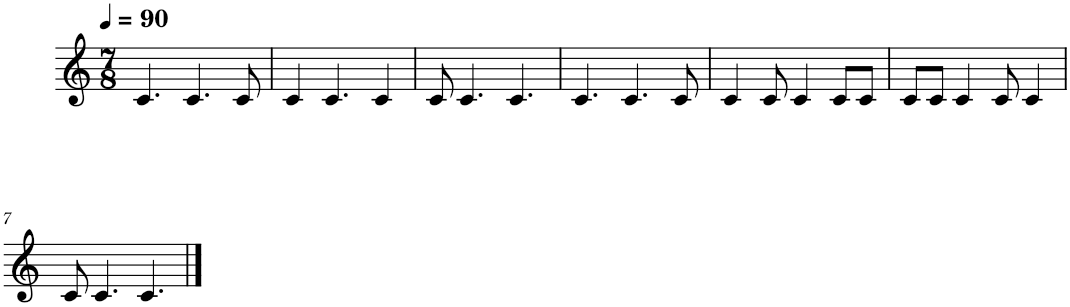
**kern
*part1
*staff1
*I"Piano
*I'Pno.
*clefG2
*k[]
*M7/8
*MM90
=1
4.c/
4.c/
8c/
=2
4c/
4.c/
4c/
=3
8c/
4.c/
4.c/
=4
4.c/
4.c/
8c/
=5
4c/
8c/
4c/
8c/L
8c/J
=6
8c/L
8c/J
4c/
8c/
4c/
!!LO:LB:g=z
=7
8c/
4.c/
4.c/
==
*-
